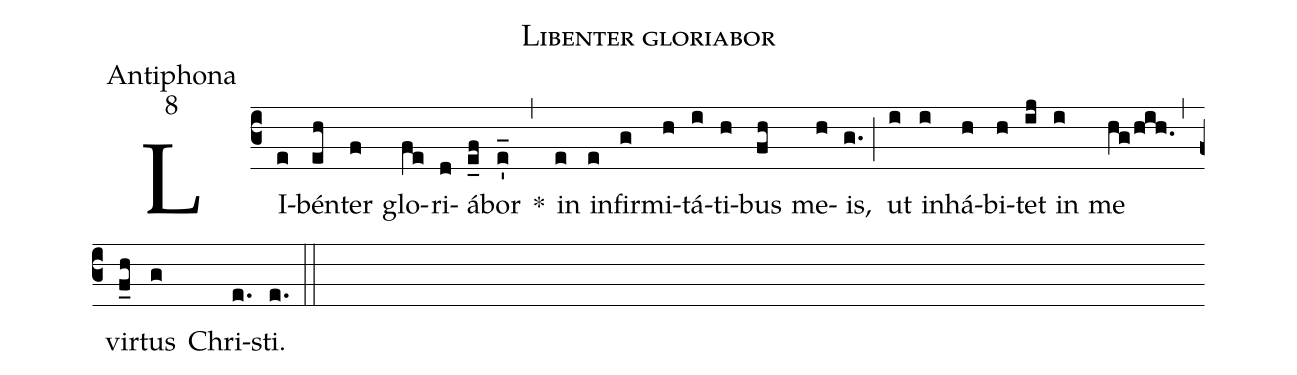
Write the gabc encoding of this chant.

name:Libenter gloriabor;
office-part:Antiphona;
mode:8;
%%
(c3) LI(e)bén(eh)ter(f) glo(fe)ri(d)á(e_f)bor(e'_) *(,) in(e) in(e)fir(g)mi(h)tá(i)ti(h)bus(fh) me(h)is,(g.) (;) ut(i) in(i)há(h)bi(h)tet(ij) in(i) me(hg/hih.) (,) vir(f_h)tus(g) Chri(e.)sti.(e.) (::)
